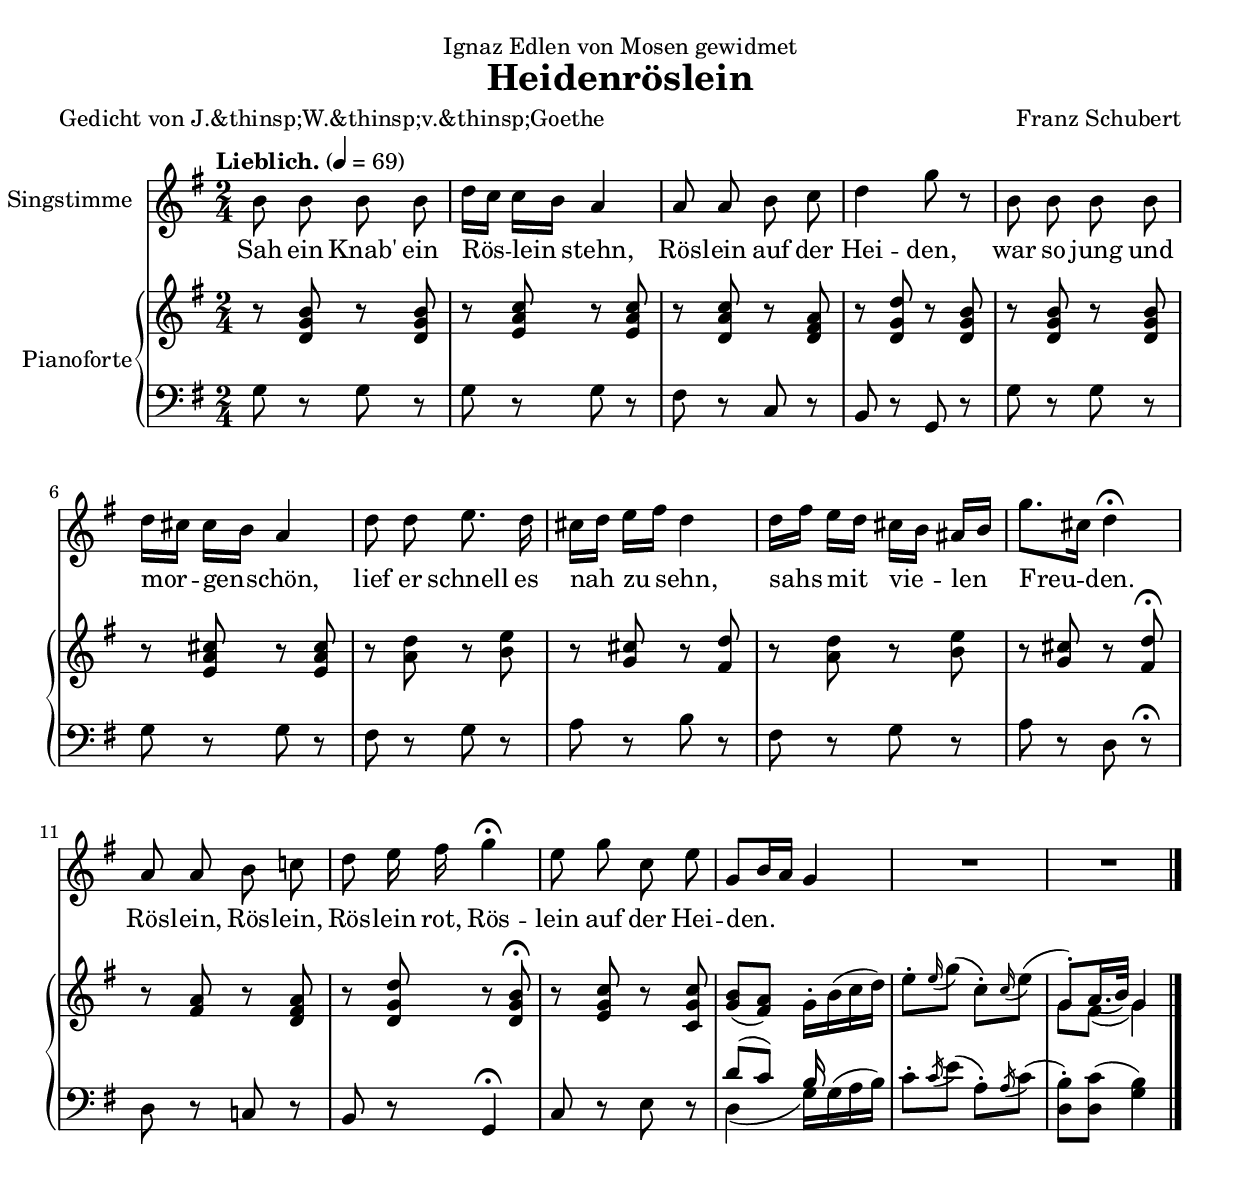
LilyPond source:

\version "2.15.39"

\header {
  title = "Heidenröslein"
  composer = "Franz Schubert"
  dedication = "Ignaz Edlen von Mosen gewidmet"
  poet = "Gedicht von J.&thinsp;W.&thinsp;v.&thinsp;Goethe"
}

global = {
  \key g \major
  \time 2/4
  \tempo "Lieblich." 4 = 69
}

melody = \relative f' {
  \global
  \clef treble
  \autoBeamOff

  b8 b b b
  d16[ c] c[ b] a4
  a8 a b c
  d4 g8 r
  b,8 b b b 
  d16[ cis] cis[ b] a4
  d8 d e8. d16
  cis16[ d] e[ fis] d4
  d16[ fis] e[ d] cis[ b] ais[ b] 
  g'8.[ cis,16] d4\fermata
  a8 a b c!
  d e16 fis g4\fermata
  e8 g c, e
  g,[ b16 a] g4 
  R2 * 2
  \bar "|."
}

text = \lyricmode {
  Sah ein Knab' ein
  Rös -- lein stehn, 
  Rös -- lein auf der Hei -- den,
  war so jung und mor -- gen -- schön, 
  lief er schnell es
  nah zu sehn,
  sahs mit vie -- len 
  Freu -- den.
  Rös -- lein, Rös -- lein, Rös -- lein rot,
  Rös -- lein auf der Hei -- den.
}

% Help for Frescobaldi
%%master: Heidenroeslein.ly


upper = \relative d' {
  \global
  \clef treble
    
  r8 <d g b> r q | %1
  r8 <e a c> r q | %2
  r8 <d a' c> r <d fis a> | %3
  r8 <d g d'> r <d g b> | %4
  r8 <d g b> r q | %5
  r8 <e a cis> r q | %6
  r8 <a d> r <b e> | %7
  r8 <g cis> r <fis d'> | %8
  r8 <a d> r <b e> | %9
  r8 <g cis> r <fis d'>\fermata | %10
  r8 <fis a> r <d fis a> | %11
  r8 <d g d'> r <d g b>\fermata | %12
  r8 <e g c> r <c g' c> | %13
  <g'~ b>8( <fis a>) g16-. b( c d) | %14
  e8-. \appoggiatura e16 g8( c,-.) \appoggiatura c16 e8( | %15
  <<
    {
      g,^.) a16.( b32) g4
    }
    \new Voice {
      \voiceTwo
      g8 fis( g4)
    }
  >>
  \bar "|."
}

lower = \relative c' {
  \global
  \clef bass
  
  g8 r8 g8 r8 | %1
  g8 r8 g8 r8 | %2
  fis8 r8 c8 r8 | %3
  b8 r8 g8 r8 | %4
  g'8 r8 g8 r8 | %5
  g8 r8 g8 r8 | %6
  fis8 r8 g8 r8 | %7
  a8 r8 b8 r8 | %8
  fis8 r8 g8 r8 | %9
  a8 r8 d,8 r8\fermata | %10
  d8 r8 c!8 r8 | %11
  b8 r8 g4\fermata | %12
  c8 r8 e8 r8 | %13
  <<
    {
      \voiceTwo
      d4( g16)
    }
    \new Voice {
      \voiceOne
      d'8( c) b16
    }
  >>
    \oneVoice
    g16( a b) | %14
  c8-. \acciaccatura c16 e8( a,-.) \acciaccatura a16 c8( | %15
  <d, b'>8-.) <d c'>( <g b>4)
}


\score {
  <<
    \new Voice = "mel" { 
        \set Staff.instrumentName = "Singstimme"
        \melody 
    }
    \new Lyrics \lyricsto mel \text
    \new PianoStaff <<
      \set PianoStaff.instrumentName = "Pianoforte"
      \new Staff = "upper" \upper
      \new Staff = "lower" \lower
    >>
  >>
  \layout {
    
  }
  \midi { }
}

